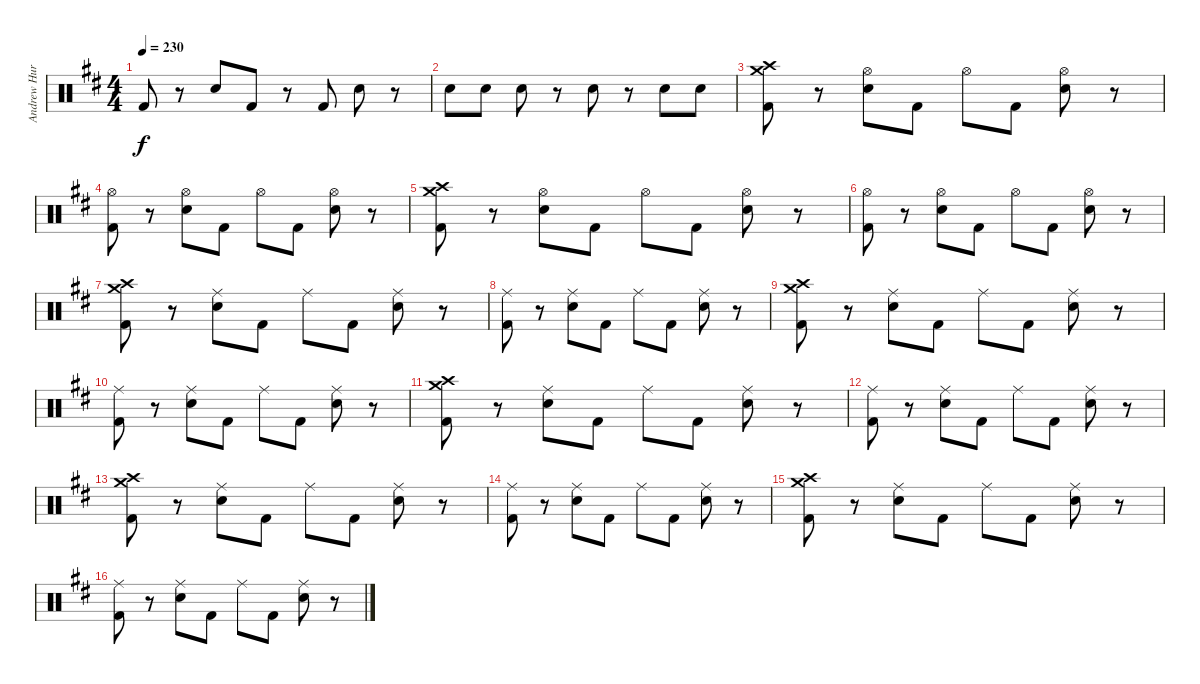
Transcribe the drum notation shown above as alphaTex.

\track ("Andrew Hurley" "Andrew Hur") {instrument percussion}
\staff {score}
\articulation defaults
\ts (4 4)
\tempo 230
\clef neutral
\ks d "Kick (hit) 2".8{dy f}
r.8 "Electric Snare (hit)".8 "Kick (hit) 2".8 r.8 "Kick (hit) 2".8 "Electric Snare (hit)".8 r.8 |
"Electric Snare (hit)".8 "Electric Snare (hit)".8 "Electric Snare (hit)".8 r.8 "Electric Snare (hit)".8 r.8 "Electric Snare (hit)".8 "Electric Snare (hit)".8 |
("Crash high (hit)" "Crash medium (hit)" "Kick (hit) 2").8 r.8 ("Hi-Hat (open)" "Electric Snare (hit)").8 "Kick (hit) 2".8 "Hi-Hat (open)".8 "Kick (hit) 2".8 ("Hi-Hat (open)" "Electric Snare (hit)").8 r.8 |
("Hi-Hat (open)" "Kick (hit) 2").8 r.8 ("Hi-Hat (open)" "Electric Snare (hit)").8 "Kick (hit) 2".8 "Hi-Hat (open)".8 "Kick (hit) 2".8 ("Hi-Hat (open)" "Electric Snare (hit)").8 r.8 |
("Crash high (hit)" "Crash medium (hit)" "Kick (hit) 2").8 r.8 ("Hi-Hat (open)" "Electric Snare (hit)").8 "Kick (hit) 2".8 "Hi-Hat (open)".8 "Kick (hit) 2".8 ("Hi-Hat (open)" "Electric Snare (hit)").8 r.8 |
("Hi-Hat (open)" "Kick (hit) 2").8 r.8 ("Hi-Hat (open)" "Electric Snare (hit)").8 "Kick (hit) 2".8 "Hi-Hat (open)".8 "Kick (hit) 2".8 ("Hi-Hat (open)" "Electric Snare (hit)").8 r.8 |
("Crash high (hit)" "Crash medium (hit)" "Kick (hit) 2").8 r.8 ("Ride (middle)" "Electric Snare (hit)").8 "Kick (hit) 2".8 "Ride (middle)".8 "Kick (hit) 2".8 ("Ride (middle)" "Electric Snare (hit)").8 r.8 |
("Ride (middle)" "Kick (hit) 2").8 r.8 ("Ride (middle)" "Electric Snare (hit)").8 "Kick (hit) 2".8 "Ride (middle)".8 "Kick (hit) 2".8 ("Ride (middle)" "Electric Snare (hit)").8 r.8 |
("Crash high (hit)" "Crash medium (hit)" "Kick (hit) 2").8 r.8 ("Ride (middle)" "Electric Snare (hit)").8 "Kick (hit) 2".8 "Ride (middle)".8 "Kick (hit) 2".8 ("Ride (middle)" "Electric Snare (hit)").8 r.8 |
("Ride (middle)" "Kick (hit) 2").8 r.8 ("Ride (middle)" "Electric Snare (hit)").8 "Kick (hit) 2".8 "Ride (middle)".8 "Kick (hit) 2".8 ("Ride (middle)" "Electric Snare (hit)").8 r.8 |
("Crash high (hit)" "Crash medium (hit)" "Kick (hit) 2").8 r.8 ("Ride (middle)" "Electric Snare (hit)").8 "Kick (hit) 2".8 "Ride (middle)".8 "Kick (hit) 2".8 ("Ride (middle)" "Electric Snare (hit)").8 r.8 |
("Ride (middle)" "Kick (hit) 2").8 r.8 ("Ride (middle)" "Electric Snare (hit)").8 "Kick (hit) 2".8 "Ride (middle)".8 "Kick (hit) 2".8 ("Ride (middle)" "Electric Snare (hit)").8 r.8 |
("Crash high (hit)" "Crash medium (hit)" "Kick (hit) 2").8 r.8 ("Ride (middle)" "Electric Snare (hit)").8 "Kick (hit) 2".8 "Ride (middle)".8 "Kick (hit) 2".8 ("Ride (middle)" "Electric Snare (hit)").8 r.8 |
("Ride (middle)" "Kick (hit) 2").8 r.8 ("Ride (middle)" "Electric Snare (hit)").8 "Kick (hit) 2".8 "Ride (middle)".8 "Kick (hit) 2".8 ("Ride (middle)" "Electric Snare (hit)").8 r.8 |
("Crash high (hit)" "Crash medium (hit)" "Kick (hit) 2").8 r.8 ("Ride (middle)" "Electric Snare (hit)").8 "Kick (hit) 2".8 "Ride (middle)".8 "Kick (hit) 2".8 ("Ride (middle)" "Electric Snare (hit)").8 r.8 |
("Ride (middle)" "Kick (hit) 2").8 r.8 ("Ride (middle)" "Electric Snare (hit)").8 "Kick (hit) 2".8 "Ride (middle)".8 "Kick (hit) 2".8 ("Ride (middle)" "Electric Snare (hit)").8 r.8
